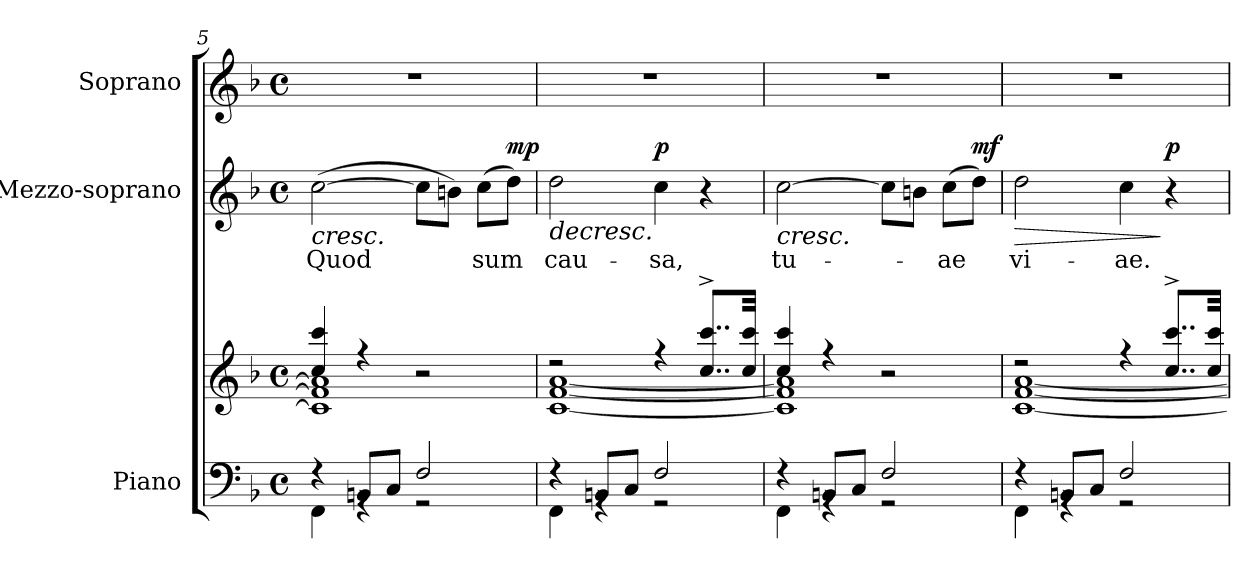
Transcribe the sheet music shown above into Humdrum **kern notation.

**kern	**kern	**kern	**text	**dynam	**kern
*part3	*part3	*part2	*part2	*part2	*part1
*staff4	*staff3	*staff2	*staff2	*staff2	*staff1
*I"Piano	*	*I"Mezzo-soprano	*	*	*I"Soprano
*I'Pno.	*	*I'Mzs.	*	*	*I'S.
*clefF4	*clefG2	*clefG2	*	*	*clefG2
*k[b-]	*k[b-]	*k[b-]	*	*	*k[b-]
*M4/4	*M4/4	*M4/4	*	*	*M4/4
*met(c)	*met(c)	*met(c)	*	*	*met(c)
=5	=5	=5	=5	=5	=5
*^	*^	*	*	*	*
*	*	*	*^	*	*	*	*
!	!	!	!	!	!	!	!LO:HP:b	!
4r	4FF\	4cc/ 4ccc/	1c] 1f] 1a]	2ryy	([2cc\	Quod	<	1r
8BBn/L	4rGG	4r	.	.	.	.	.	.
8C/J	.	.	.	.	.	.	.	.
2F/	2rGG	2r	.	2r	8cc\L]	.	.	.
.	.	.	.	.	8bn\J)	.	.	.
.	.	.	.	.	(8cc\L	sum	.	.
!	!	!	!	!	!	!	!LO:DY:a	!
.	.	.	.	.	8dd\J)	.	mp	.
*v	*v	*	*	*	*	*	*	*
*	*v	*v	*v	*	*	*	*
.	.	.	.	[	.
!!LO:LB:g=z
=6	=6	=6	=6	=6	=6
*^	*^	*	*	*	*
!	!	!	!	!	!	!LO:HP:b	!
4r	4FF\	2r	[1c [1f [1a	2dd\	cau-	>	1r
8BBn/L	4rGG	.	.	.	.	.	.
8C/J	.	.	.	.	.	.	.
!	!	!	!	!	!	!LO:DY:a	!
2F/	2rGG	4r	.	4cc\	-sa,	p	.
.	.	8..cc/^ 8..ccc/^L	.	4r	.	]	.
.	.	32cc/ 32ccc/Jkk	.	.	.	.	.
=7	=7	=7	=7	=7	=7	=7	=7
*	*	*	*^	*	*	*	*
!	!	!	!	!	!	!	!LO:HP:b	!
4r	4FF\	4cc/ 4ccc/	1c] 1f] 1a]	2ryy	[2cc\	tu-	<	1r
8BBn/L	4rGG	4r	.	.	.	.	.	.
8C/J	.	.	.	.	.	.	.	.
2F/	2rGG	2r	.	2r	8cc\L]	.	.	.
.	.	.	.	.	8bn\J	.	.	.
.	.	.	.	.	(8cc\L	-ae	.	.
!	!	!	!	!	!	!	!LO:DY:a	!
.	.	.	.	.	8dd\J)	.	mf	.
*v	*v	*	*	*	*	*	*	*
*	*v	*v	*v	*	*	*	*
.	.	.	.	[	.
=8	=8	=8	=8	=8	=8
*^	*^	*	*	*	*
!	!	!	!	!	!	!LO:HP:b	!
4r	4FF\	2r	[1c [1f [1a	2dd\	vi-	>	1r
8BBn/L	4rGG	.	.	.	.	.	.
8C/J	.	.	.	.	.	.	.
2F/	2rGG	4r	.	4cc\	-ae.	.	.
!	!	!	!	!	!	!LO:DY:n=1:a	!
.	.	8..cc/^ 8..ccc/^L	.	4r	.	] p	.
.	.	32cc/ 32ccc/Jkk	.	.	.	.	.
*v	*v	*	*	*	*	*	*
*	*v	*v	*	*	*	*
=	=	=	=	=	=
*-	*-	*-	*-	*-	*-
